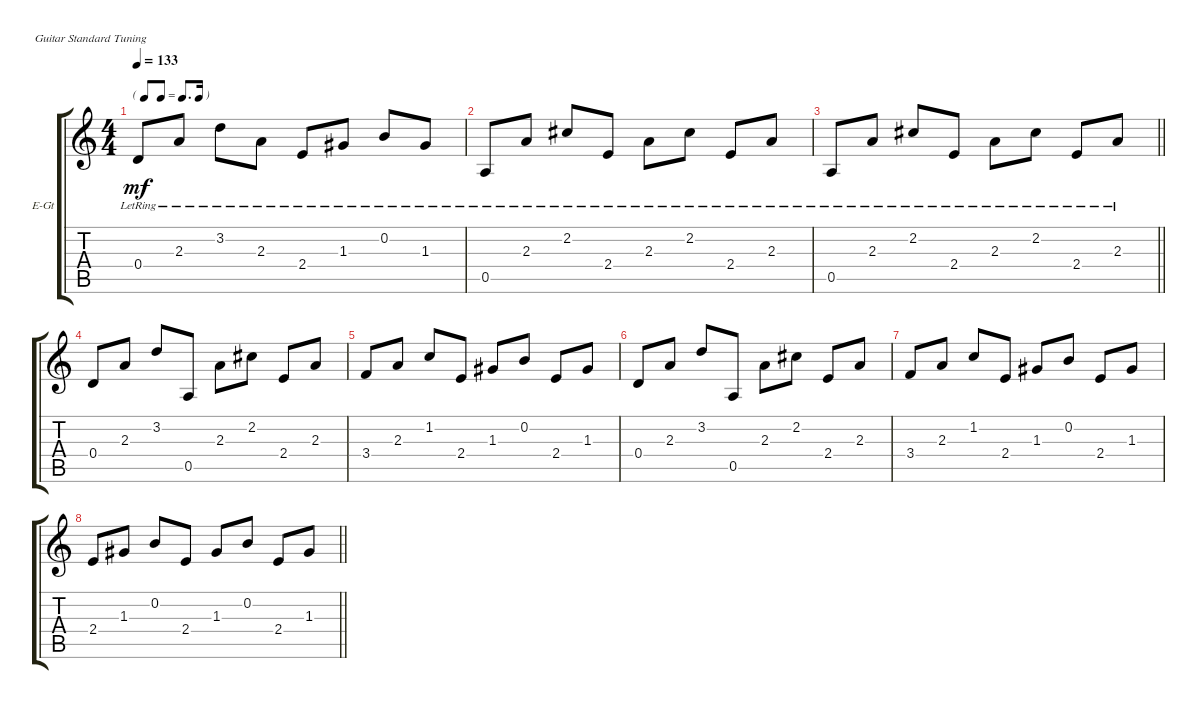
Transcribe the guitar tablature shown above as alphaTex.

\defaultSystemsLayout 4
\bracketExtendMode groupsimilarinstruments
\firstSystemTrackNameOrientation horizontal
\otherSystemsTrackNameOrientation horizontal
\track ("Electric Guitar" "E-Gt") {instrument electricguitarclean}
\staff {score tabs}
\tuning (E4 B3 G3 D3 A2 E2)
\ts (4 4)
\tf dotted8th
\tempo 133
\clef g2
\scale
0.333333
\ks c
0.4{lr}.8{dy mf} 2.3{lr}.8 3.2{lr}.8 2.3{lr}.8 2.4{lr}.8 1.3{lr}.8 0.2{lr}.8 1.3{lr}.8 |
\scale
0.333333 0.5{lr}.8 2.3{lr}.8 2.2{lr}.8 2.4{lr}.8 2.3{lr}.8 2.2{lr}.8 2.4{lr}.8 2.3{lr}.8 |
\scale
0.333333
\barLineRight lightlight
0.5{lr}.8 2.3{lr}.8 2.2{lr}.8 2.4{lr}.8 2.3{lr}.8 2.2{lr}.8 2.4{lr}.8 2.3{lr}.8 |
\scale
0.333333 0.4.8 2.3.8 3.2.8 0.5.8 2.3.8 2.2.8 2.4.8 2.3.8 |
\scale
0.333333 3.4.8 2.3.8 1.2.8 2.4.8 1.3.8 0.2.8 2.4.8 1.3.8 |
\scale
0.333333 0.4.8 2.3.8 3.2.8 0.5.8 2.3.8 2.2.8 2.4.8 2.3.8 |
\scale
0.333333 3.4.8 2.3.8 1.2.8 2.4.8 1.3.8 0.2.8 2.4.8 1.3.8 |
\scale
0.333333
\barLineRight lightlight
2.4.8 1.3.8 0.2.8 2.4.8 1.3.8 0.2.8 2.4.8 1.3.8 |
\scale
0.333333 |
\scale
0.333333 |
\scale
0.333333 |
\scale
0.333333 |
\scale
0.333333 |
\scale
0.333333 |
\scale
0.333333 |
\scale
0.333333
